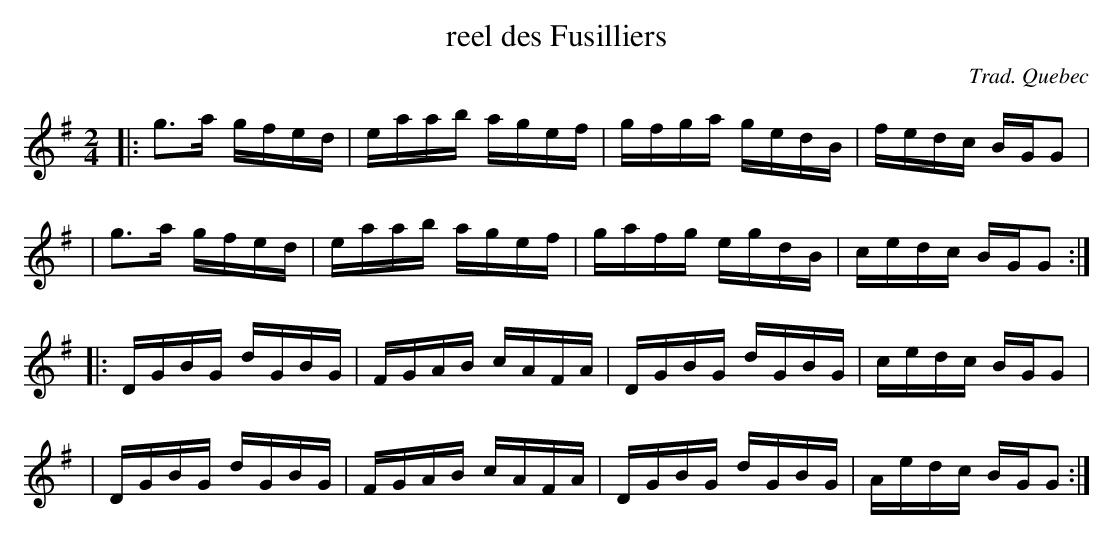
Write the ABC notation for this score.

X:1
T: reel des Fusilliers
O: Trad. Quebec
M: 2/4
L: 1/16
K: G
|: g3a  gfed | eaab agef | gfga gedB | fedc BGG2  |
|  g3a  gfed | eaab agef | gafg egdB | cedc BGG2 :|
|: DGBG dGBG | FGAB cAFA | DGBG dGBG | cedc BGG2  |
|  DGBG dGBG | FGAB cAFA | DGBG dGBG | Aedc BGG2 :|
